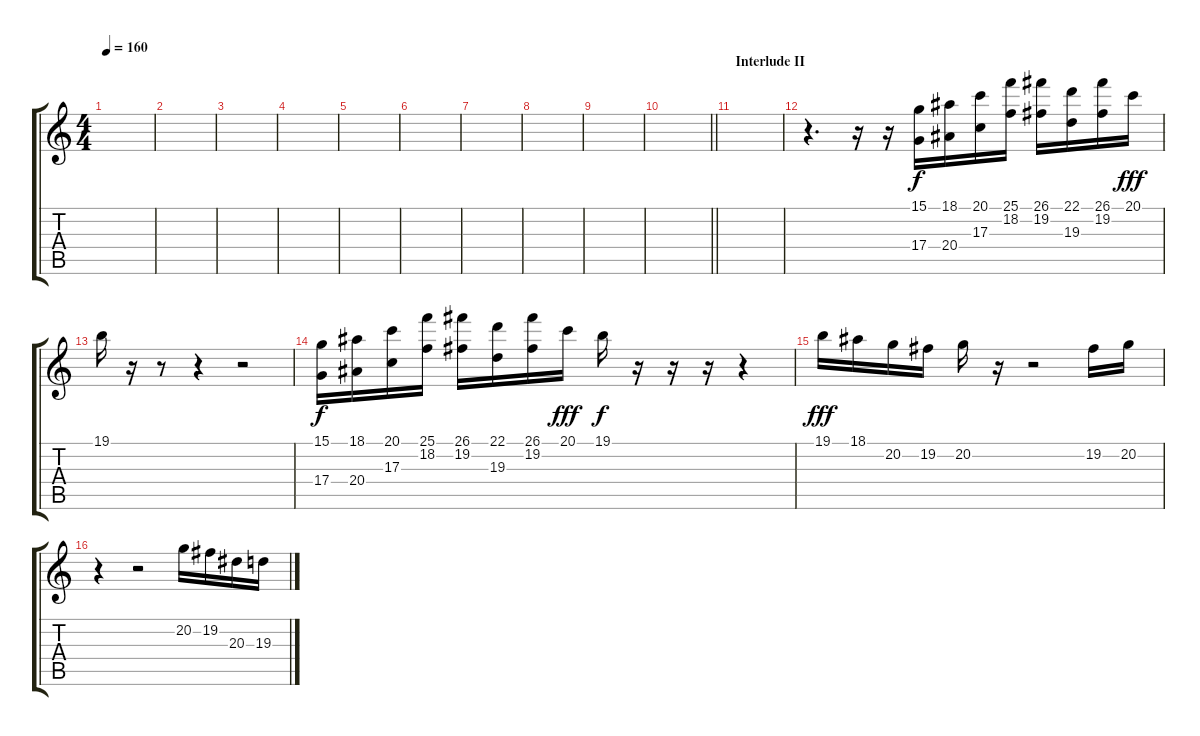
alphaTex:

\track "" {instrument stringensemble1}
\staff {score tabs}
\tuning (E4 B3 G3 D3 A2 E2) {hide}
\ts (4 4)
\tempo 160
\clef g2
\ks c
|
|
|
|
|
|
|
|
|
\barLineRight lightlight
|
\section ("" "Interlude II")
|
r.4{d} r.16 r.16 (15.1 17.4).16 (18.1 20.4).16 (20.1 17.3).16 (25.1 18.2).16 (26.1 19.2).16 (22.1 19.3).16 (26.1 19.2).16 20.1.16{dy fff} |
19.1.16 r.16 r.8 r.4 r.2 |
(15.1 17.4).16{dy f} (18.1 20.4).16 (20.1 17.3).16 (25.1 18.2).16 (26.1 19.2).16 (22.1 19.3).16 (26.1 19.2).16 20.1.16{dy fff} 19.1.16{dy f} r.16 r.16 r.16 r.4 |
19.1.16{dy fff} 18.1.16 20.2.16 19.2.16 20.2.16 r.16 r.2 19.2.16 20.2.16 |
r.4 r.2 20.2.16 19.2.16 20.3.16 19.3.16
